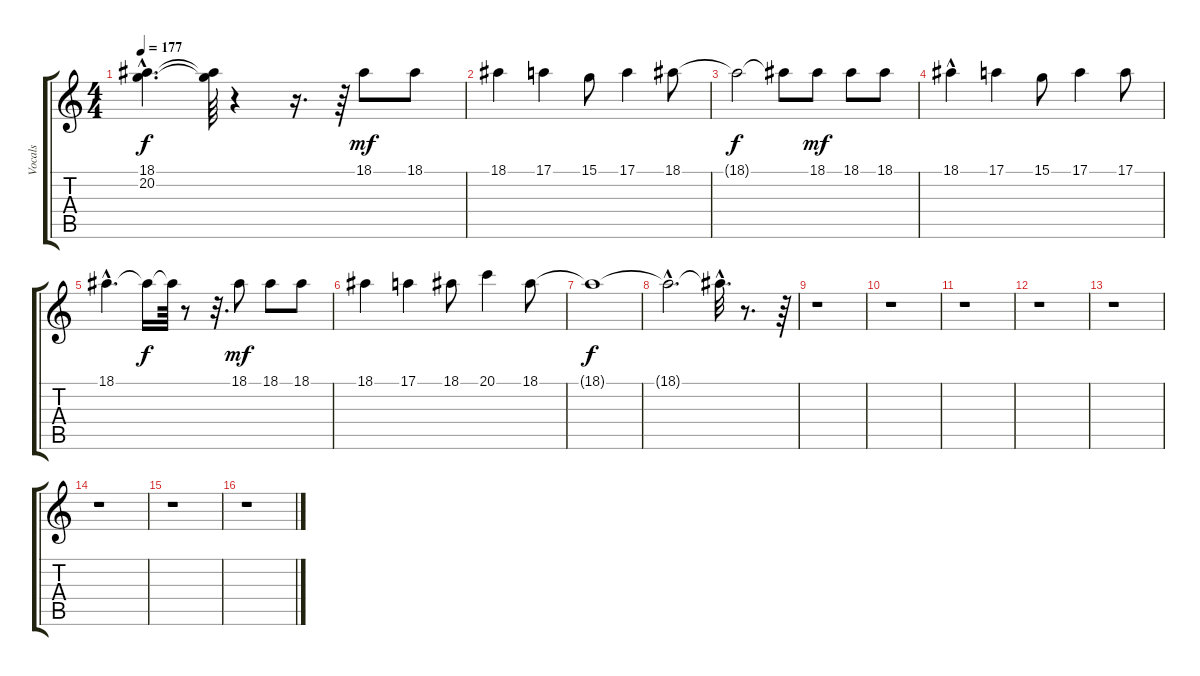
\track ("Vocals" "Vocals") {instrument tenorsax}
\staff {score tabs}
\tuning (E4 B3 G3 D3 A2 E2) {hide}
\ts (4 4)
\tempo 177
\clef g2
\ks c
(18.1{hac t} 20.2{hac t}).4{d dy f} (18.1{t} 20.2{t}).64 r.4 r.16{d} r.64 18.1.8{dy mf} 18.1.8 |
18.1.4 17.1.4 15.1.8 17.1.4 18.1.8 |
18.1{t}.2{dy f} 18.1{t}.8 18.1.8{dy mf} 18.1.8 18.1.8 |
18.1{hac}.4 17.1.4 15.1.8 17.1.4 17.1.8 |
18.1{hac}.4{d} 18.1{t}.16{dy f} 18.1{t}.64 r.8 r.32{d} 18.1.8{dy mf} 18.1.8 18.1.8 |
18.1.4 17.1.4 18.1.8 20.1.4 18.1.8 |
18.1{t}.1{dy f} |
18.1{hac t}.2{d} 18.1{hac t}.32{d} r.8{d} r.64 |
r.1 |
r.1 |
r.1 |
r.1 |
r.1 |
r.1 |
r.1 |
r.1
